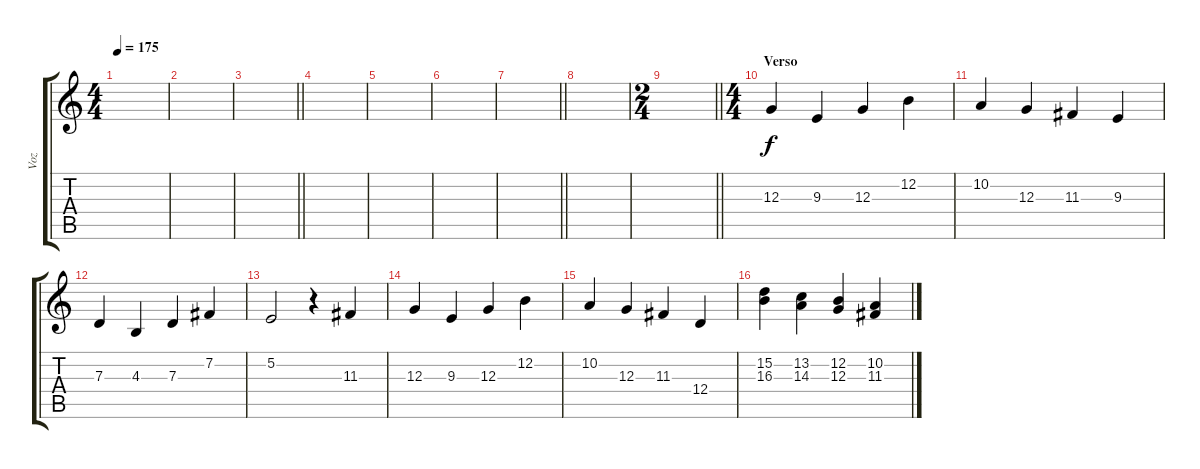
\track ("Voz" "Voz") {instrument stringensemble1}
\staff {score tabs}
\tuning (E4 B3 G3 D3 A2 E2) {hide}
\ts (4 4)
\tempo 175
\clef g2
\ks c
|
|
\barLineRight lightlight
|
\section ("" "")
|
|
|
\barLineRight lightlight
|
|
\ts (2 4)
\barLineRight lightlight
|
\ts (4 4)
\section ("" "Verso")
12.3.4 9.3.4 12.3.4 12.2.4 |
10.2.4 12.3.4 11.3.4 9.3.4 |
7.3.4 4.3.4 7.3.4 7.2.4 |
5.2.2 r.4 11.3.4 |
12.3.4 9.3.4 12.3.4 12.2.4 |
10.2.4 12.3.4 11.3.4 12.4.4 |
(15.2 16.3).4 (13.2 14.3).4 (12.2 12.3).4 (10.2 11.3).4
